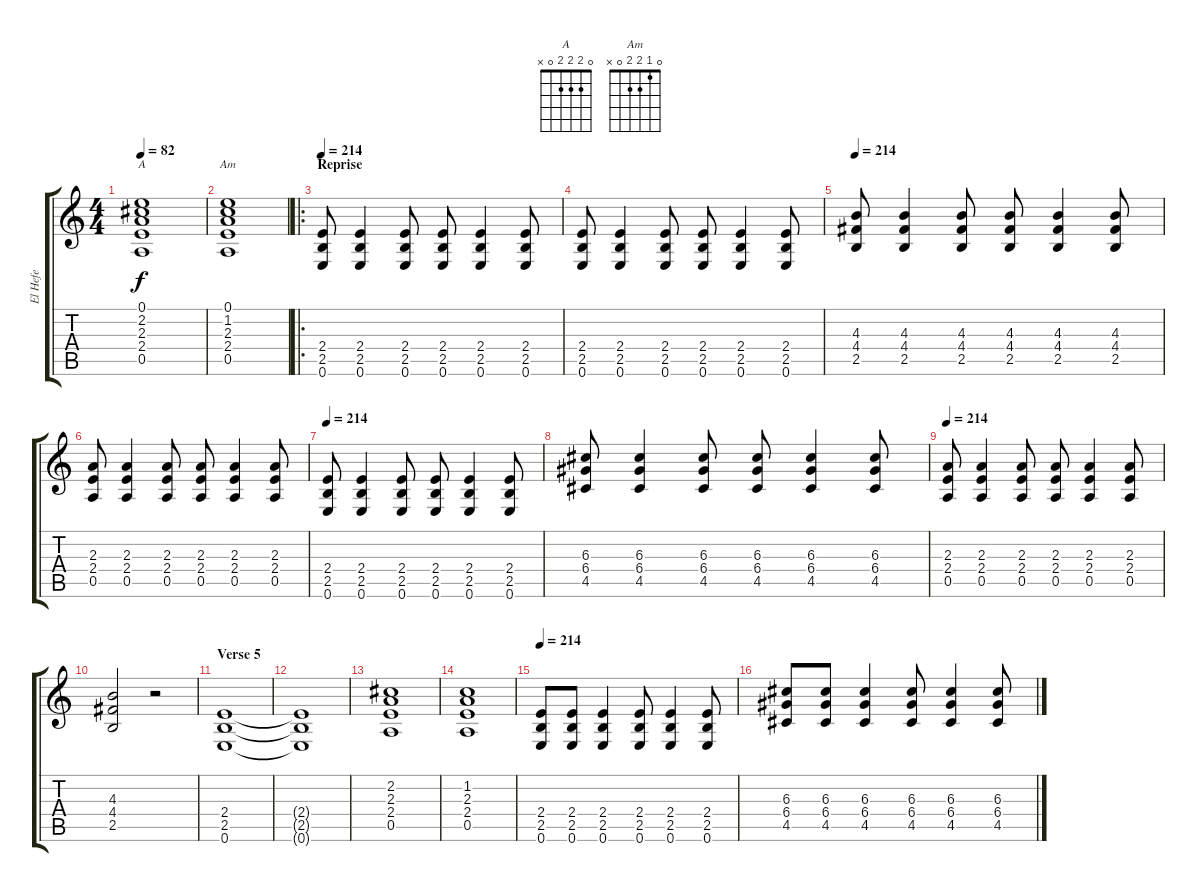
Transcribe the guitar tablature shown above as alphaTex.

\track ("El Hefe" "El Hefe") {instrument overdrivenguitar}
\staff {score tabs}
\tuning (E4 B3 G3 D3 A2 E2) {hide}
\chord ("A" 0 2 2 2 0 x)
\chord ("Am" 0 1 2 2 0 x)
\ts (4 4)
\tempo 82
\clef g2
\ks c
(0.1 2.2 2.3 2.4 0.5).1{ch "A" dy f} |
(0.1 1.2 2.3 2.4 0.5).1{ch "Am"} |
\ro
\section ("" "Reprise")
\tempo 214
(2.4 2.5 0.6).8 (2.4 2.5 0.6).4 (2.4 2.5 0.6).8 (2.4 2.5 0.6).8 (2.4 2.5 0.6).4 (2.4 2.5 0.6).8 |
(2.4 2.5 0.6).8 (2.4 2.5 0.6).4 (2.4 2.5 0.6).8 (2.4 2.5 0.6).8 (2.4 2.5 0.6).4 (2.4 2.5 0.6).8 |
\tempo 214
(4.3 4.4 2.5).8 (4.3 4.4 2.5).4 (4.3 4.4 2.5).8 (4.3 4.4 2.5).8 (4.3 4.4 2.5).4 (4.3 4.4 2.5).8 |
(2.3 2.4 0.5).8 (2.3 2.4 0.5).4 (2.3 2.4 0.5).8 (2.3 2.4 0.5).8 (2.3 2.4 0.5).4 (2.3 2.4 0.5).8 |
\tempo 214
(2.4 2.5 0.6).8 (2.4 2.5 0.6).4 (2.4 2.5 0.6).8 (2.4 2.5 0.6).8 (2.4 2.5 0.6).4 (2.4 2.5 0.6).8 |
(6.3 6.4 4.5).8 (6.3 6.4 4.5).4 (6.3 6.4 4.5).8 (6.3 6.4 4.5).8 (6.3 6.4 4.5).4 (6.3 6.4 4.5).8 |
\tempo 214
(2.3 2.4 0.5).8 (2.3 2.4 0.5).4 (2.3 2.4 0.5).8 (2.3 2.4 0.5).8 (2.3 2.4 0.5).4 (2.3 2.4 0.5).8 |
(4.3 4.4 2.5).2 r.2 |
\section ("" "Verse 5")
(2.4 2.5 0.6).1{volume 11 instrument electricguitarclean} |
(2.4{t} 2.5{t} 0.6{t}).1 |
(2.2 2.3 2.4 0.5).1 |
(1.2 2.3 2.4 0.5).1 |
\tempo 214
(2.4 2.5 0.6).8{volume 14 instrument distortionguitar} (2.4 2.5 0.6).8 (2.4 2.5 0.6).4 (2.4 2.5 0.6).8 (2.4 2.5 0.6).4 (2.4 2.5 0.6).8 |
(6.3 6.4 4.5).8 (6.3 6.4 4.5).8 (6.3 6.4 4.5).4 (6.3 6.4 4.5).8 (6.3 6.4 4.5).4 (6.3 6.4 4.5).8
